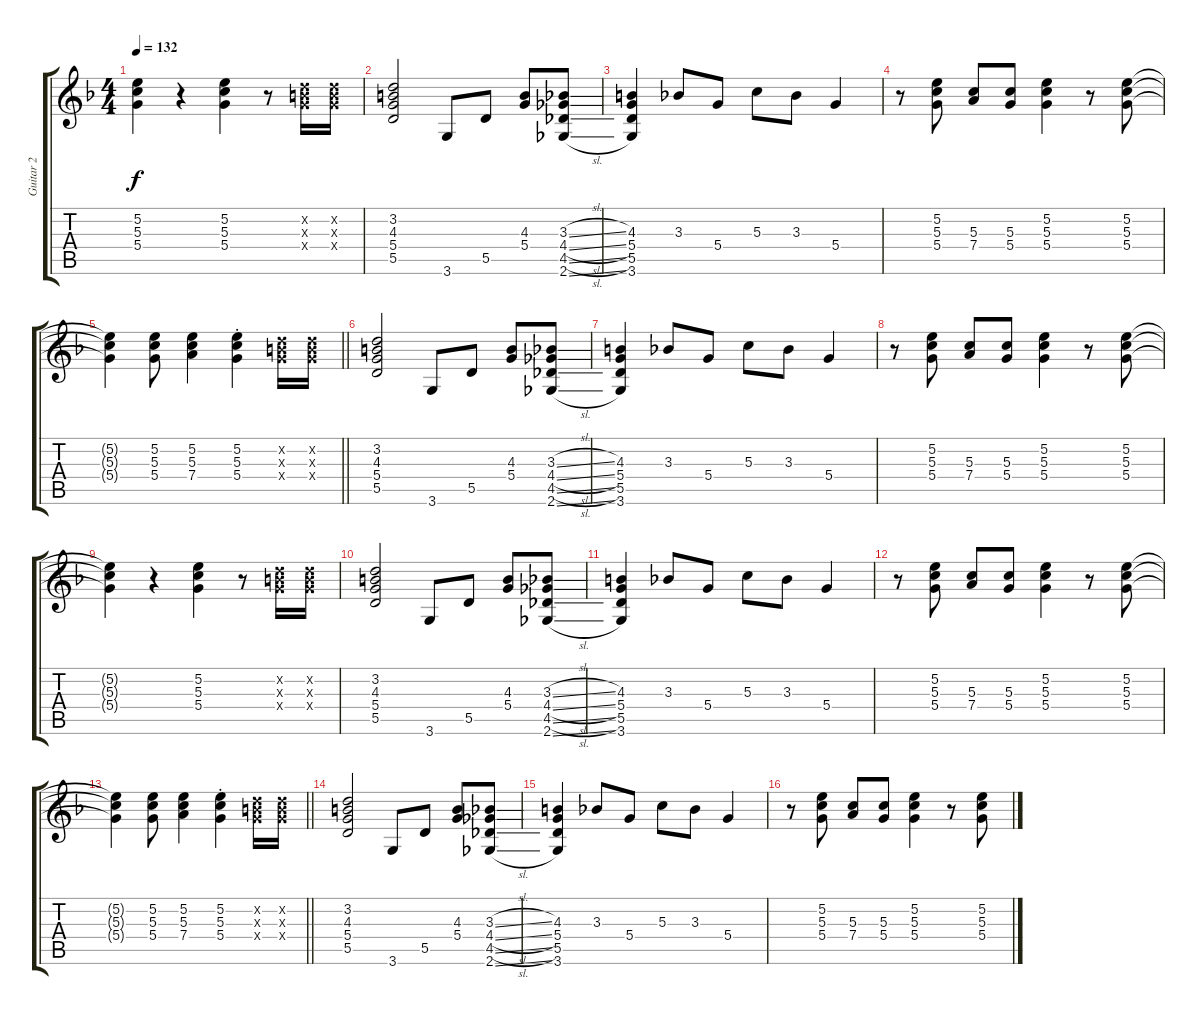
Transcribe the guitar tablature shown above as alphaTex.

\track ("Guitar 2" "Guitar 2") {instrument overdrivenguitar}
\staff {score tabs}
\tuning (E4 B3 G3 D3 A2 E2) {hide}
\ts (4 4)
\tempo 132
\clef g2
\ks f
(5.2{t} 5.3{t} 5.4{t}).4{dy f} r.4 (5.2 5.3 5.4).4 r.8 (3.2{x} 4.3{x} 5.4{x}).16 (3.2{x} 4.3{x} 5.4{x}).16 |
(3.2 4.3 5.4 5.5).2 3.6.8 5.5.8 (4.3 5.4).8 (3.3{sl} 4.4{sl} 4.5{sl} 2.6{sl}).8 |
(4.3 5.4 5.5 3.6).4 3.3.8 5.4.8 5.3.8 3.3.8 5.4.4 |
r.8 (5.2 5.3 5.4).8 (5.3 7.4).8 (5.3 5.4).8 (5.2 5.3 5.4).4 r.8 (5.2 5.3 5.4).8 |
\barLineRight lightlight
(5.2{t} 5.3{t} 5.4{t}).4 (5.2 5.3 5.4).8 (5.2 5.3 7.4).4 (5.2{st} 5.3{st} 5.4{st}).4 (3.2{x} 4.3{x} 5.4{x}).16 (3.2{x} 4.3{x} 5.4{x}).16 |
(3.2 4.3 5.4 5.5).2 3.6.8 5.5.8 (4.3 5.4).8 (3.3{sl} 4.4{sl} 4.5{sl} 2.6{sl}).8 |
(4.3 5.4 5.5 3.6).4 3.3.8 5.4.8 5.3.8 3.3.8 5.4.4 |
r.8 (5.2 5.3 5.4).8 (5.3 7.4).8 (5.3 5.4).8 (5.2 5.3 5.4).4 r.8 (5.2 5.3 5.4).8 |
(5.2{t} 5.3{t} 5.4{t}).4 r.4 (5.2 5.3 5.4).4 r.8 (3.2{x} 4.3{x} 5.4{x}).16 (3.2{x} 4.3{x} 5.4{x}).16 |
(3.2 4.3 5.4 5.5).2 3.6.8 5.5.8 (4.3 5.4).8 (3.3{sl} 4.4{sl} 4.5{sl} 2.6{sl}).8 |
(4.3 5.4 5.5 3.6).4 3.3.8 5.4.8 5.3.8 3.3.8 5.4.4 |
r.8 (5.2 5.3 5.4).8 (5.3 7.4).8 (5.3 5.4).8 (5.2 5.3 5.4).4 r.8 (5.2 5.3 5.4).8 |
\barLineRight lightlight
(5.2{t} 5.3{t} 5.4{t}).4 (5.2 5.3 5.4).8 (5.2 5.3 7.4).4 (5.2{st} 5.3{st} 5.4{st}).4 (3.2{x} 4.3{x} 5.4{x}).16 (3.2{x} 4.3{x} 5.4{x}).16 |
(3.2 4.3 5.4 5.5).2 3.6.8 5.5.8 (4.3 5.4).8 (3.3{sl} 4.4{sl} 4.5{sl} 2.6{sl}).8 |
(4.3 5.4 5.5 3.6).4 3.3.8 5.4.8 5.3.8 3.3.8 5.4.4 |
r.8 (5.2 5.3 5.4).8 (5.3 7.4).8 (5.3 5.4).8 (5.2 5.3 5.4).4 r.8 (5.2 5.3 5.4).8
